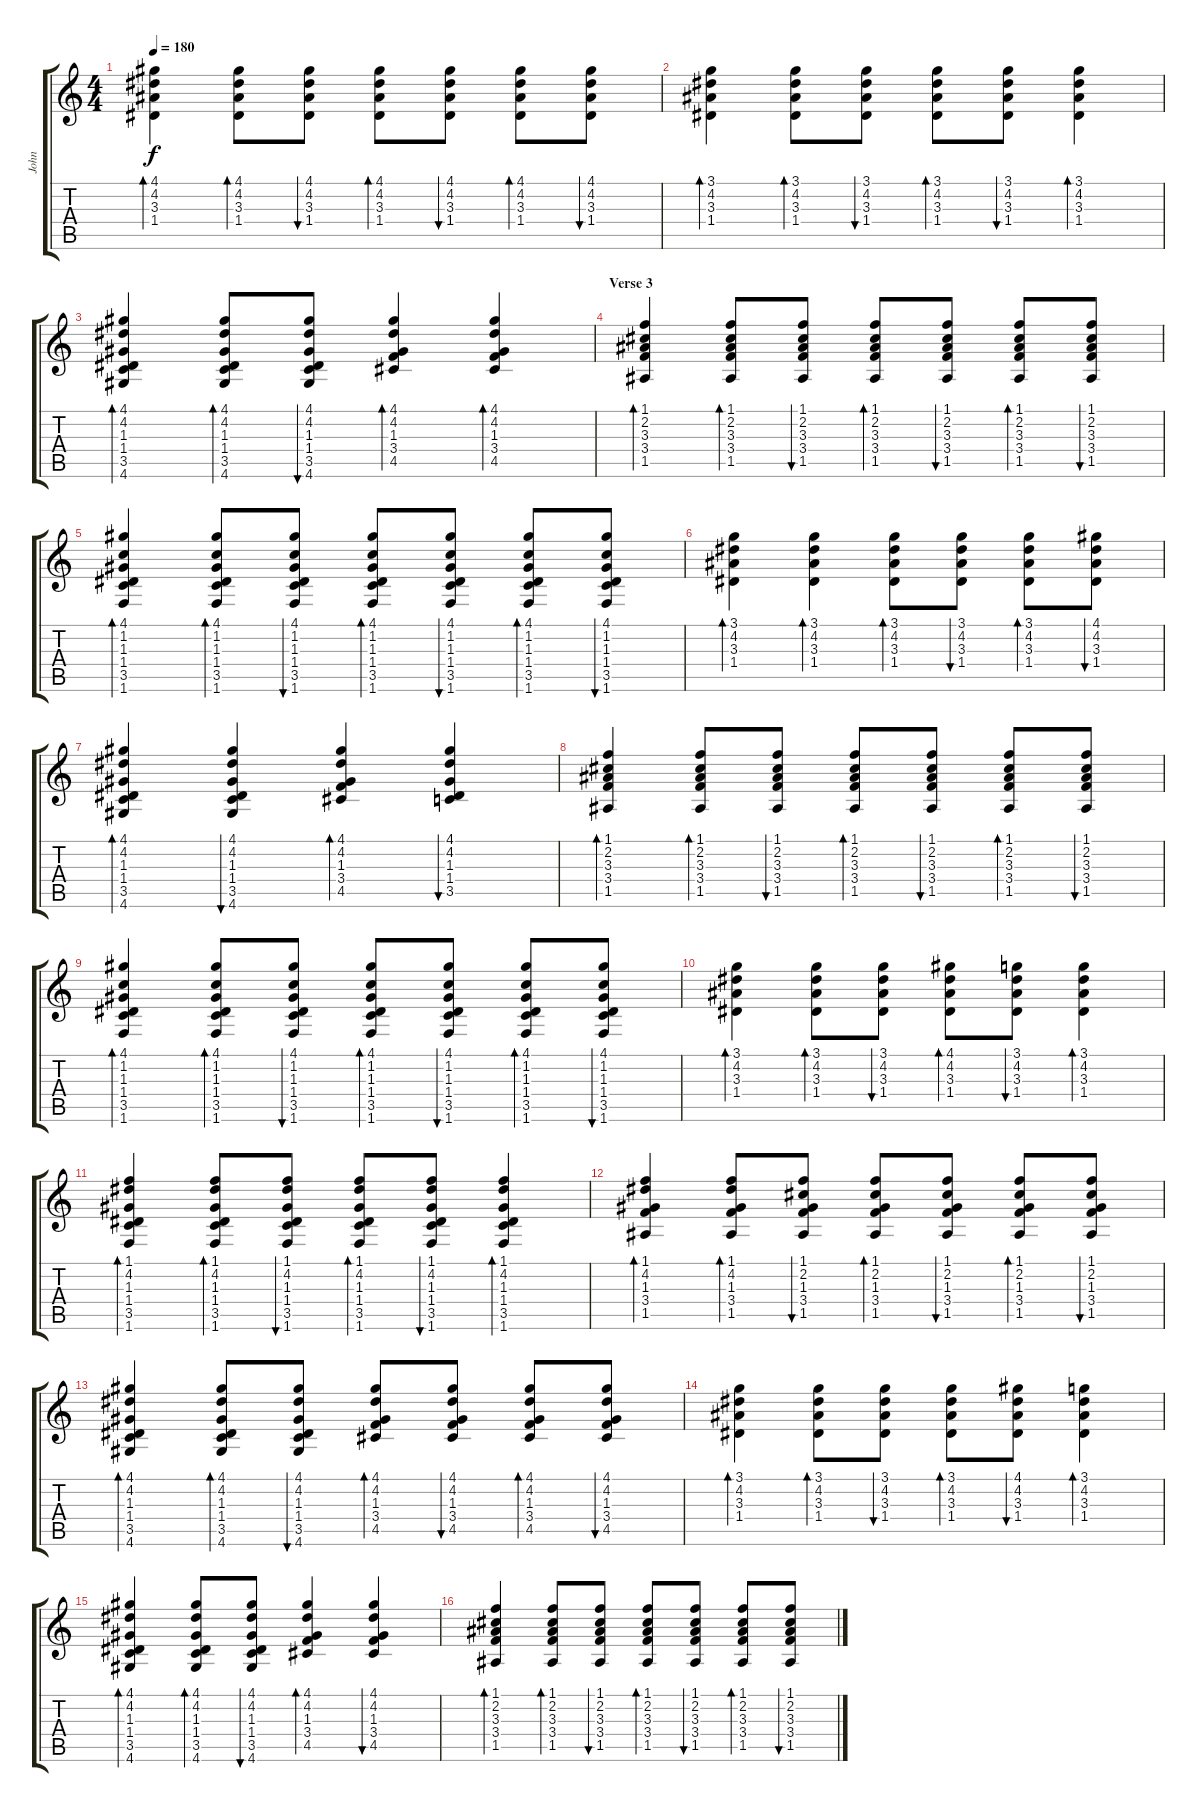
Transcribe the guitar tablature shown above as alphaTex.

\track ("John" "John") {instrument acousticguitarsteel}
\staff {score tabs}
\tuning (E4 B3 G3 D3 A2 E2) {hide}
\ts (4 4)
\tempo 180
\clef g2
\ks c
(4.1 4.2 3.3 1.4).4{bd 60 dy f} (4.1 4.2 3.3 1.4).8{bd 60} (4.1 4.2 3.3 1.4).8{bu 60} (4.1 4.2 3.3 1.4).8{bd 60} (4.1 4.2 3.3 1.4).8{bu 60} (4.1 4.2 3.3 1.4).8{bd 60} (4.1 4.2 3.3 1.4).8{bu 60} |
(3.1 4.2 3.3 1.4).4{bd 60} (3.1 4.2 3.3 1.4).8{bd 60} (3.1 4.2 3.3 1.4).8{bu 60} (3.1 4.2 3.3 1.4).8{bd 60} (3.1 4.2 3.3 1.4).8{bu 60} (3.1 4.2 3.3 1.4).4{bd 60} |
(4.1 4.2 1.3 1.4 3.5 4.6).4{bd 60} (4.1 4.2 1.3 1.4 3.5 4.6).8{bd 60} (4.1 4.2 1.3 1.4 3.5 4.6).8{bu 60} (4.1 4.2 1.3 3.4 4.5).4{bd 60} (4.1 4.2 1.3 3.4 4.5).4{bd 60} |
\section ("" "Verse 3")
(1.1 2.2 3.3 3.4 1.5).4{bd 60} (1.1 2.2 3.3 3.4 1.5).8{bd 60} (1.1 2.2 3.3 3.4 1.5).8{bu 60} (1.1 2.2 3.3 3.4 1.5).8{bd 60} (1.1 2.2 3.3 3.4 1.5).8{bu 60} (1.1 2.2 3.3 3.4 1.5).8{bd 60} (1.1 2.2 3.3 3.4 1.5).8{bu 60} |
(4.1 1.2 1.3 1.4 3.5 1.6).4{bd 60} (4.1 1.2 1.3 1.4 3.5 1.6).8{bd 60} (4.1 1.2 1.3 1.4 3.5 1.6).8{bu 60} (4.1 1.2 1.3 1.4 3.5 1.6).8{bd 60} (4.1 1.2 1.3 1.4 3.5 1.6).8{bu 60} (4.1 1.2 1.3 1.4 3.5 1.6).8{bd 60} (4.1 1.2 1.3 1.4 3.5 1.6).8{bu 60} |
(3.1 4.2 3.3 1.4).4{bd 60} (3.1 4.2 3.3 1.4).4{bd 60} (3.1 4.2 3.3 1.4).8{bd 60} (3.1 4.2 3.3 1.4).8{bu 60} (3.1 4.2 3.3 1.4).8{bd 60} (4.1 4.2 3.3 1.4).8{bu 60} |
(4.1 4.2 1.3 1.4 3.5 4.6).4{bd 60} (4.1 4.2 1.3 1.4 3.5 4.6).4{bu 60} (4.1 4.2 1.3 3.4 4.5).4{bd 60} (4.1 4.2 1.3 1.4 3.5).4{bu 60} |
(1.1 2.2 3.3 3.4 1.5).4{bd 60} (1.1 2.2 3.3 3.4 1.5).8{bd 60} (1.1 2.2 3.3 3.4 1.5).8{bu 60} (1.1 2.2 3.3 3.4 1.5).8{bd 60} (1.1 2.2 3.3 3.4 1.5).8{bu 60} (1.1 2.2 3.3 3.4 1.5).8{bd 60} (1.1 2.2 3.3 3.4 1.5).8{bu 60} |
(4.1 1.2 1.3 1.4 3.5 1.6).4{bd 60} (4.1 1.2 1.3 1.4 3.5 1.6).8{bd 60} (4.1 1.2 1.3 1.4 3.5 1.6).8{bu 60} (4.1 1.2 1.3 1.4 3.5 1.6).8{bd 60} (4.1 1.2 1.3 1.4 3.5 1.6).8{bu 60} (4.1 1.2 1.3 1.4 3.5 1.6).8{bd 60} (4.1 1.2 1.3 1.4 3.5 1.6).8{bu 60} |
(3.1 4.2 3.3 1.4).4{bd 60} (3.1 4.2 3.3 1.4).8{bd 60} (3.1 4.2 3.3 1.4).8{bu 60} (4.1 4.2 3.3 1.4).8{bd 60} (3.1 4.2 3.3 1.4).8{bu 60} (3.1 4.2 3.3 1.4).4{bd 60} |
(1.1 4.2 1.3 1.4 3.5 1.6).4{bd 60} (1.1 4.2 1.3 1.4 3.5 1.6).8{bd 60} (1.1 4.2 1.3 1.4 3.5 1.6).8{bu 60} (1.1 4.2 1.3 1.4 3.5 1.6).8{bd 60} (1.1 4.2 1.3 1.4 3.5 1.6).8{bu 60} (1.1 4.2 1.3 1.4 3.5 1.6).4{bd 60} |
(1.1 4.2 1.3 3.4 1.5).4{bd 60} (1.1 4.2 1.3 3.4 1.5).8{bd 60} (1.1 2.2 1.3 3.4 1.5).8{bu 60} (1.1 2.2 1.3 3.4 1.5).8{bd 60} (1.1 2.2 1.3 3.4 1.5).8{bu 60} (1.1 2.2 1.3 3.4 1.5).8{bd 60} (1.1 2.2 1.3 3.4 1.5).8{bu 60} |
(4.1 4.2 1.3 1.4 3.5 4.6).4{bd 60} (4.1 4.2 1.3 1.4 3.5 4.6).8{bd 60} (4.1 4.2 1.3 1.4 3.5 4.6).8{bu 60} (4.1 4.2 1.3 3.4 4.5).8{bd 60} (4.1 4.2 1.3 3.4 4.5).8{bu 60} (4.1 4.2 1.3 3.4 4.5).8{bd 60} (4.1 4.2 1.3 3.4 4.5).8{bu 60} |
(3.1 4.2 3.3 1.4).4{bd 60} (3.1 4.2 3.3 1.4).8{bd 60} (3.1 4.2 3.3 1.4).8{bu 60} (3.1 4.2 3.3 1.4).8{bd 60} (4.1 4.2 3.3 1.4).8{bu 60} (3.1 4.2 3.3 1.4).4{bd 60} |
(4.1 4.2 1.3 1.4 3.5 4.6).4{bd 60} (4.1 4.2 1.3 1.4 3.5 4.6).8{bd 60} (4.1 4.2 1.3 1.4 3.5 4.6).8{bu 60} (4.1 4.2 1.3 3.4 4.5).4{bd 60} (4.1 4.2 1.3 3.4 4.5).4{bu 60} |
(1.1 2.2 3.3 3.4 1.5).4{bd 60} (1.1 2.2 3.3 3.4 1.5).8{bd 60} (1.1 2.2 3.3 3.4 1.5).8{bu 60} (1.1 2.2 3.3 3.4 1.5).8{bd 60} (1.1 2.2 3.3 3.4 1.5).8{bu 60} (1.1 2.2 3.3 3.4 1.5).8{bd 60} (1.1 2.2 3.3 3.4 1.5).8{bu 60}
